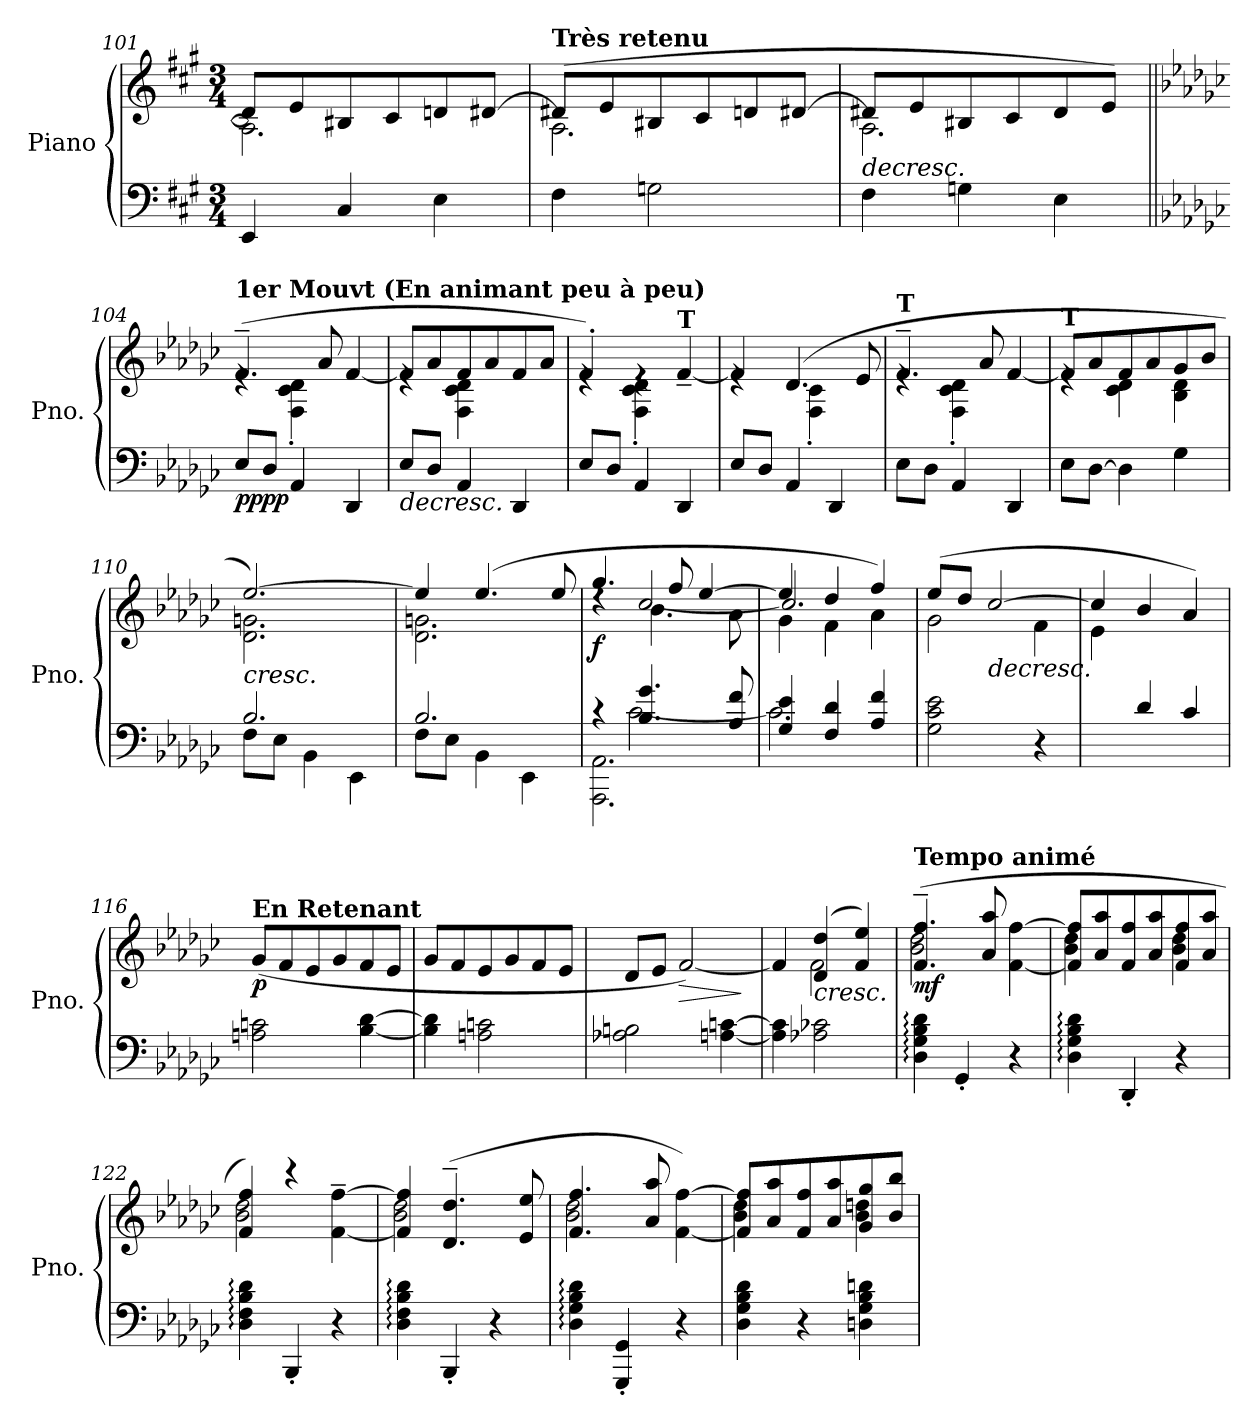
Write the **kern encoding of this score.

**kern	**kern	**dynam
*part1	*part1	*part1
*staff2	*staff1	*staff1/2
*I"Piano	*	*
*I'Pno.	*	*
*clefF4	*clefG2	*
*k[f#c#g#]	*k[f#c#g#]	*
*M3/4	*M3/4	*
=101	=101	=101
*	*^	*
4EE/	8d#/L]	2.A\]	.
.	8e/	.	.
4C#/	8B#X/	.	.
.	8c#/	.	.
4E\	8dn/	.	.
.	[8d#X/J	.	.
=102	=102	=102	=102
!	!LO:TX:a:B:t=Très retenu	!	!
!	!	!	!LO:DY:b
!	!	!	!LO:DY:n=1:b
4F#\	(>8d#X/L]	2.A\	other-dynamics p
.	8e/	.	.
2Gn\	8B#X/	.	.
.	8c#/	.	.
.	8dn/	.	.
.	[8d#X/J	.	.
!!LO:LB:g=z	!!
=103	=103	=103	=103
!	!	!	!LO:HP:b
4F#\	8d#X/L]	2.A\	>
.	8e/	.	.
4Gn\	8B#X/	.	.
.	8c#/	.	.
4E\	8d#/	.	.
.	8e/J)	.	.
=104||	=104||	=104||	=104||
*k[b-e-a-d-g-c-]	*k[b-e-a-d-g-c-]	*	*
!	!LO:TX:a:B:t=1er Mouvt (En animant peu à peu)	!	!
!	!	!	!LO:DY:b=2
!	!	!	!LO:DY:n=1:b
8E-/L	(>4.f~/	4re	pp pp
8D-/J	.	.	.
4AA-/	.	4F\' 4c-\' 4d-\'	.
.	8a-/	.	.
4DD-/	[4f/	4ryy	.
*	*v	*v	*
.	.	]
=105	=105	=105
!	!	!LO:HP:b=2
*	*^	*
8E-/L	8f/L]	4re	>
8D-/J	8a-/	.	.
4AA-/	8f/	4F\ 4c-\ 4d-\	.
.	8a-/	.	.
4DD-/	8f/	4ryy	.
.	8a-/J	.	.
=106	=106	=106	=106
8E-/L	4f'/)	4re	.
8D-/J	.	.	.
4AA-/	4re	4F\' 4c-\' 4d-\'	.
!	!LO:TX:a:B:t=T	!	!
4DD-/	[4f~/	4ryy	.
=107	=107	=107	=107
8E-/L	4f/]	4re	.
8D-/J	.	.	.
4AA-/	(>4.d-/	4F\' 4c-\'	.
4DD-/	.	4ryy	.
.	8e-/	.	.
!!LO:LB:g=z	!!
=108	=108	=108	=108
!	!LO:TX:a:B:t=T	!	!
8E-\L	4.f~/	4re	.
8D-\J	.	.	.
4AA-/	.	4F\' 4c-\' 4d-\'	.
.	8a-/	.	.
4DD-/	[4f/	4ryy	.
=109	=109	=109	=109
!	!LO:TX:a:B:t=T	!	!
8E-\L	8f/L]	4re	.
[8D-\J	8a-/	.	.
4D-\]	8f/	4c-\ 4d-\	.
.	8a-/	.	.
4G-\	8g-/	4B-\ 4d-\	.
.	8b-/J	.	.
=110	=110	=110	=110
*^	*	*	*
!	!	!	!	!LO:HP:b
8F\L	2.B-/	[2.ee-/)	2.d-\ 2.gn\	<
8E-\J	.	.	.	.
4BB-\	.	.	.	.
4EE-\	.	.	.	.
=111	=111	=111	=111	=111
8F\L	2.B-/	4ee-/]	2.d-\ 2.gn\	.
8E-\J	.	.	.	.
4BB-\	.	(>4.ee-/	.	.
4EE-\	.	.	.	.
.	.	8ee-/	.	]
=112	=112	=112	=112	=112
*	*^	*	*^	*
!	!	!	!	!	!	!LO:DY:b
4rc	4ryy	2.AAA-\ 2.AA-\	4.gg-i/	4rdd	4ryy	f
4.B-/ 4.g-/	[2c-\	.	.	[2cc-/	4.b-\	.
.	.	.	8ff/	.	.	.
.	.	.	[4ee-/	.	.	.
8A-/ 8f/	.	.	.	.	8a-\	.
*	*v	*v	*	*	*	*
!!LO:LB:g=z	!!	!!
=113	=113	=113	=113	=113	=113
4G-/ 4e-/	2.c-\]	4ee-/]	2.cc-/]	4g-\	.
4F/ 4d-/	.	4dd-/	.	4f\	.
4A-/ 4f/	.	4ff/)	.	4a-\	.
*v	*v	*	*	*	*
*	*	*v	*v	*
=114	=114	=114	=114
2G-\ 2c-\ 2e-\	(>8ee-/L	(<2g-\	.
.	8dd-/J	.	.
!	!	!	!LO:HP:b
.	[2cc-/	.	>
4r	.	4f\	.
=115	=115	=115	=115
*^	*	*	*
4ryy	2.ryy	4cc-/]	4e-\	.
4d-/	.	4b-/	2ryy	.
4c-/)	.	4a-/)	.	.
*v	*v	*	*	*
*	*v	*v	*
.	.	[
=116	=116	=116
!	!LO:TX:a:B:t=En Retenant	!
!	!	!LO:DY:b
2An\ 2cn\	(>8g-/L	p
.	8f/	.
.	8e-/	.
.	8g-/	.
[4B-\ [4d-\	8f/	.
.	8e-/J	.
=117	=117	=117
4B-\] 4d-\]	8g-/L	.
.	8f/	.
2An\ 2cn\	8e-/	.
.	8g-/	.
.	8f/	.
.	8e-/J	.
!!LO:LB:g=z
=118	=118	=118
!	!	!LO:DY:b
!	!	!LO:DY:n=1:b
2A-X\ 2Bn\	8d-/L	other-dynamics p
.	8e-/J	.
!	!	!LO:HP:b
.	[2f/)	>
[4An\ [4cn\	.	.
.	.	]
=119	=119	=119
*	*^	*
4An\] 4cn\]	4f/]	4ryy	.
!	!	!	!LO:HP:b
2A-X\ 2c-X\	(>4d-/ 4dd-/	2f\	<
.	4f/ 4ee-/)	.	.
*	*v	*v	*
.	.	]
=120	=120	=120
*	*^	*
!	!LO:TX:a:B:t=Tempo animé	!	!
!	!	!	!LO:DY:b
4D-\: 4G-\: 4B-\: 4d-\:	(>4.f/~ 4.ff/~	2b-\ 2dd-\	mf
4GG-'/	.	.	.
.	8a-/ 8aa-/	.	.
4r	[4f\ [4ff\	4ryy	.
=121	=121	=121	=121
4D-\: 4G-\: 4B-\: 4d-\:	8f/] 8ff/]L	4b-\ 4dd-\	.
.	8a-/ 8aa-/	.	.
4DD-'/	8f/ 8ff/	4ryy	.
.	8a-/ 8aa-/	.	.
4r	8f/ 8ff/	4b-\ 4dd-\	.
.	8a-/ 8aa-/J	.	.
=122	=122	=122	=122
4D-\: 4F\: 4B-\: 4d-\:	4f/ 4ff/)	2b-\ 2dd-\	.
4BBB-'/	4r	.	.
4r	[4f\~ [4ff\~	4ryy	.
!!LO:PB:g=z	!!
=123	=123	=123	=123
4D-\: 4F\: 4B-\: 4d-\:	4f/] 4ff/]	2b-\ 2dd-\	.
4BBB-'/	(>4.d-/~ 4.dd-/~	.	.
4r	.	4ryy	.
.	8e-/ 8ee-/	.	.
=124	=124	=124	=124
4D-\: 4G-\: 4B-\: 4d-\:	4.f/ 4.ff/	2b-\ 2dd-\	.
4GGG-/' 4GG-/'	.	.	.
.	8a-/ 8aa-/	.	.
4r	[4f\ [4ff\)	4ryy	.
=125	=125	=125	=125
4D-\ 4G-\ 4B-\ 4d-\	8f/] 8ff/]L	4b-\ 4dd-\	.
.	8a-/ 8aa-/	.	.
4r	8f/ 8ff/	4ryy	.
.	8a-/ 8aa-/	.	.
4Dn\ 4G-\ 4B-\ 4dn\	8g-/ 8gg-/	4b-\ 4ddn\	.
.	8b-/ 8bb-/J	.	.
*	*v	*v	*
.	.	[
=	=	=
*-	*-	*-
